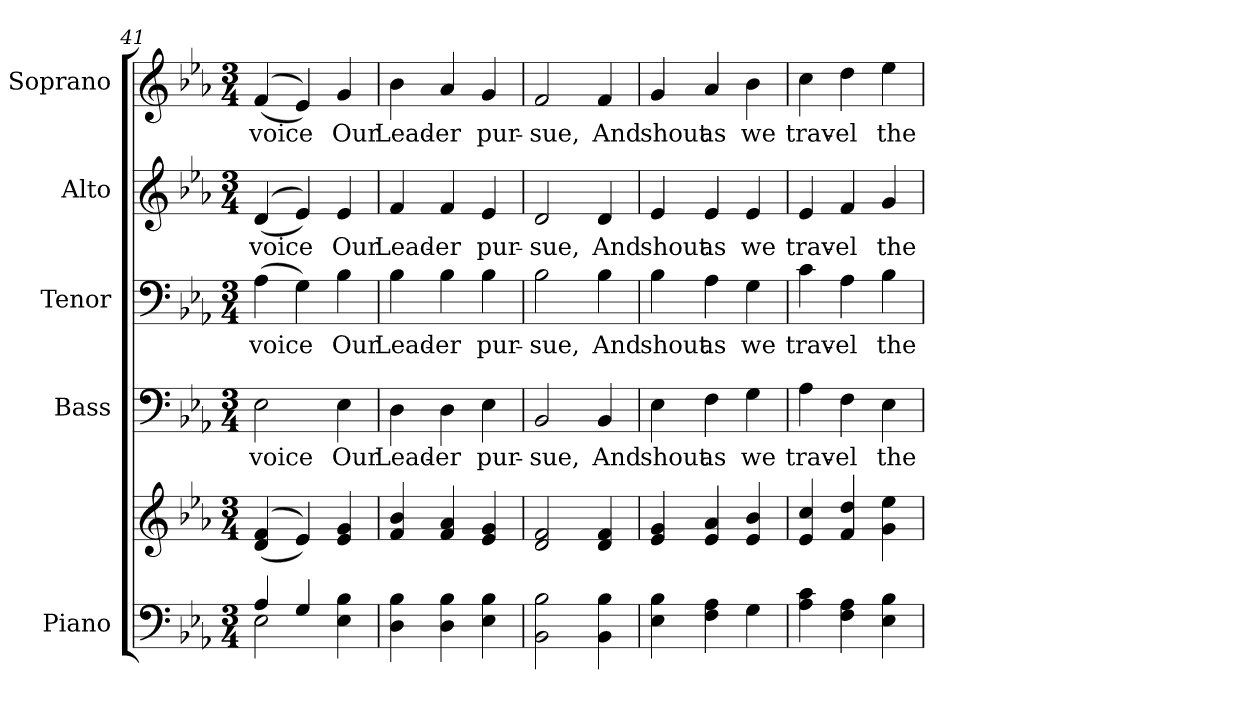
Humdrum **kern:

**kern	**kern	**kern	**text	**kern	**text	**kern	**text	**kern	**text
*part5	*part5	*part4	*part4	*part3	*part3	*part2	*part2	*part1	*part1
*staff6	*staff5	*staff4	*staff4	*staff3	*staff3	*staff2	*staff2	*staff1	*staff1
*I"Piano	*	*I"Bass	*	*I"Tenor	*	*I"Alto	*	*I"Soprano	*
*I'Pno.	*	*I'B.	*	*I'T.	*	*I'A.	*	*I'S.	*
*clefF4	*clefG2	*clefF4	*	*clefF4	*	*clefG2	*	*clefG2	*
*k[b-e-a-]	*k[b-e-a-]	*k[b-e-a-]	*	*k[b-e-a-]	*	*k[b-e-a-]	*	*k[b-e-a-]	*
*E-:	*E-:	*E-:	*	*E-:	*	*E-:	*	*E-:	*
*M3/4	*M3/4	*M3/4	*	*M3/4	*	*M3/4	*	*M3/4	*
=41	=41	=41	=41	=41	=41	=41	=41	=41	=41
*^	*	*	*	*	*	*	*	*	*
!	!	!	!	!LO:LY:b:color=#000000	!	!	!	!	!	!
!	!	!	!	!	!	!LO:LY:b:color=#000000	!	!	!	!
!	!	!	!	!	!	!	!	!LO:LY:b:color=#000000	!	!
!	!	!	!	!	!	!	!	!	!	!LO:LY:b:color=#000000
4A-i/	2E-i\	((4di/ 4fi	2E-i\	voice	(4A-i\	voice	((4di/	voice	((4fi/	voice
4Gi/	.	4e-i/))	.	.	4Gi\)	.	4e-i/))	.	4e-i/))	.
!	!	!	!	!LO:LY:b:color=#000000	!	!	!	!	!	!
!	!	!	!	!	!	!LO:LY:b:color=#000000	!	!	!	!
!	!	!	!	!	!	!	!	!LO:LY:b:color=#000000	!	!
!	!	!	!	!	!	!	!	!	!	!LO:LY:b:color=#000000
4E-i\ 4B-i	4ryy	4e-i/ 4gi	4E-i\	Our	4B-i\	Our	4e-i/	Our	4gi/	Our
*v	*v	*	*	*	*	*	*	*	*	*
!!LO:PB:g=z
=42	=42	=42	=42	=42	=42	=42	=42	=42	=42
*^	*	*	*	*	*	*	*	*	*
!	!	!	!	!LO:LY:b:color=#000000	!	!	!	!	!	!
*v	*v	*	*	*	*	*	*	*	*	*
*^	*	*	*	*	*	*	*	*	*
!	!	!	!	!	!	!LO:LY:b:color=#000000	!	!	!	!
*v	*v	*	*	*	*	*	*	*	*	*
*^	*	*	*	*	*	*	*	*	*
!	!	!	!	!	!	!	!	!LO:LY:b:color=#000000	!	!
*v	*v	*	*	*	*	*	*	*	*	*
*^	*	*	*	*	*	*	*	*	*
!	!	!	!	!	!	!	!	!	!	!LO:LY:b:color=#000000
*v	*v	*	*	*	*	*	*	*	*	*
4Di\ 4B-i	4fi/ 4b-i	4Di\	Lead-	4B-i\	Lead-	4fi/	Lead-	4b-i\	Lead-
!	!	!	!LO:LY:b:color=#000000	!	!	!	!	!	!
!	!	!	!	!	!LO:LY:b:color=#000000	!	!	!	!
!	!	!	!	!	!	!	!LO:LY:b:color=#000000	!	!
!	!	!	!	!	!	!	!	!	!LO:LY:b:color=#000000
4Di\ 4B-i	4fi/ 4a-i	4Di\	-er	4B-i\	-er	4fi/	-er	4a-i/	-er
!	!	!	!LO:LY:b:color=#000000	!	!	!	!	!	!
!	!	!	!	!	!LO:LY:b:color=#000000	!	!	!	!
!	!	!	!	!	!	!	!LO:LY:b:color=#000000	!	!
!	!	!	!	!	!	!	!	!	!LO:LY:b:color=#000000
4E-i\ 4B-i	4e-i/ 4gi	4E-i\	pur-	4B-i\	pur-	4e-i/	pur-	4gi/	pur-
=43	=43	=43	=43	=43	=43	=43	=43	=43	=43
!	!	!	!LO:LY:b:color=#000000	!	!	!	!	!	!
!	!	!	!	!	!LO:LY:b:color=#000000	!	!	!	!
!	!	!	!	!	!	!	!LO:LY:b:color=#000000	!	!
!	!	!	!	!	!	!	!	!	!LO:LY:b:color=#000000
2BB-i\ 2B-i	2di/ 2fi	2BB-i/	-sue,	2B-i\	-sue,	2di/	-sue,	2fi/	-sue,
!	!	!	!LO:LY:b:color=#000000	!	!	!	!	!	!
!	!	!	!	!	!LO:LY:b:color=#000000	!	!	!	!
!	!	!	!	!	!	!	!LO:LY:b:color=#000000	!	!
!	!	!	!	!	!	!	!	!	!LO:LY:b:color=#000000
4BB-i\ 4B-i	4di/ 4fi	4BB-i/	And	4B-i\	And	4di/	And	4fi/	And
=44	=44	=44	=44	=44	=44	=44	=44	=44	=44
!	!	!	!LO:LY:b:color=#000000	!	!	!	!	!	!
!	!	!	!	!	!LO:LY:b:color=#000000	!	!	!	!
!	!	!	!	!	!	!	!LO:LY:b:color=#000000	!	!
!	!	!	!	!	!	!	!	!	!LO:LY:b:color=#000000
4E-i\ 4B-i	4e-i/ 4gi	4E-i\	shout	4B-i\	shout	4e-i/	shout	4gi/	shout
!	!	!	!LO:LY:b:color=#000000	!	!	!	!	!	!
!	!	!	!	!	!LO:LY:b:color=#000000	!	!	!	!
!	!	!	!	!	!	!	!LO:LY:b:color=#000000	!	!
!	!	!	!	!	!	!	!	!	!LO:LY:b:color=#000000
4Fi\ 4A-i	4e-i/ 4a-i	4Fi\	as	4A-i\	as	4e-i/	as	4a-i/	as
!	!	!	!LO:LY:b:color=#000000	!	!	!	!	!	!
!	!	!	!	!	!LO:LY:b:color=#000000	!	!	!	!
!	!	!	!	!	!	!	!LO:LY:b:color=#000000	!	!
!	!	!	!	!	!	!	!	!	!LO:LY:b:color=#000000
4Gi\	4e-i/ 4b-i	4Gi\	we	4Gi\	we	4e-i/	we	4b-i\	we
!!LO:PB:g=z
=45	=45	=45	=45	=45	=45	=45	=45	=45	=45
!	!	!	!LO:LY:b:color=#000000	!	!	!	!	!	!
!	!	!	!	!	!LO:LY:b:color=#000000	!	!	!	!
!	!	!	!	!	!	!	!LO:LY:b:color=#000000	!	!
!	!	!	!	!	!	!	!	!	!LO:LY:b:color=#000000
4A-i\ 4ci	4e-i/ 4cci	4A-i\	trav-	4ci\	trav-	4e-i/	trav-	4cci\	trav-
!	!	!	!LO:LY:b:color=#000000	!	!	!	!	!	!
!	!	!	!	!	!LO:LY:b:color=#000000	!	!	!	!
!	!	!	!	!	!	!	!LO:LY:b:color=#000000	!	!
!	!	!	!	!	!	!	!	!	!LO:LY:b:color=#000000
4Fi\ 4A-i	4fi/ 4ddi	4Fi\	-el	4A-i\	-el	4fi/	-el	4ddi\	-el
!	!	!	!LO:LY:b:color=#000000	!	!	!	!	!	!
!	!	!	!	!	!LO:LY:b:color=#000000	!	!	!	!
!	!	!	!	!	!	!	!LO:LY:b:color=#000000	!	!
!	!	!	!	!	!	!	!	!	!LO:LY:b:color=#000000
4E-i\ 4B-i	4gi\ 4ee-i	4E-i\	the	4B-i\	the	4gi/	the	4ee-i\	the
=	=	=	=	=	=	=	=	=	=
*-	*-	*-	*-	*-	*-	*-	*-	*-	*-
